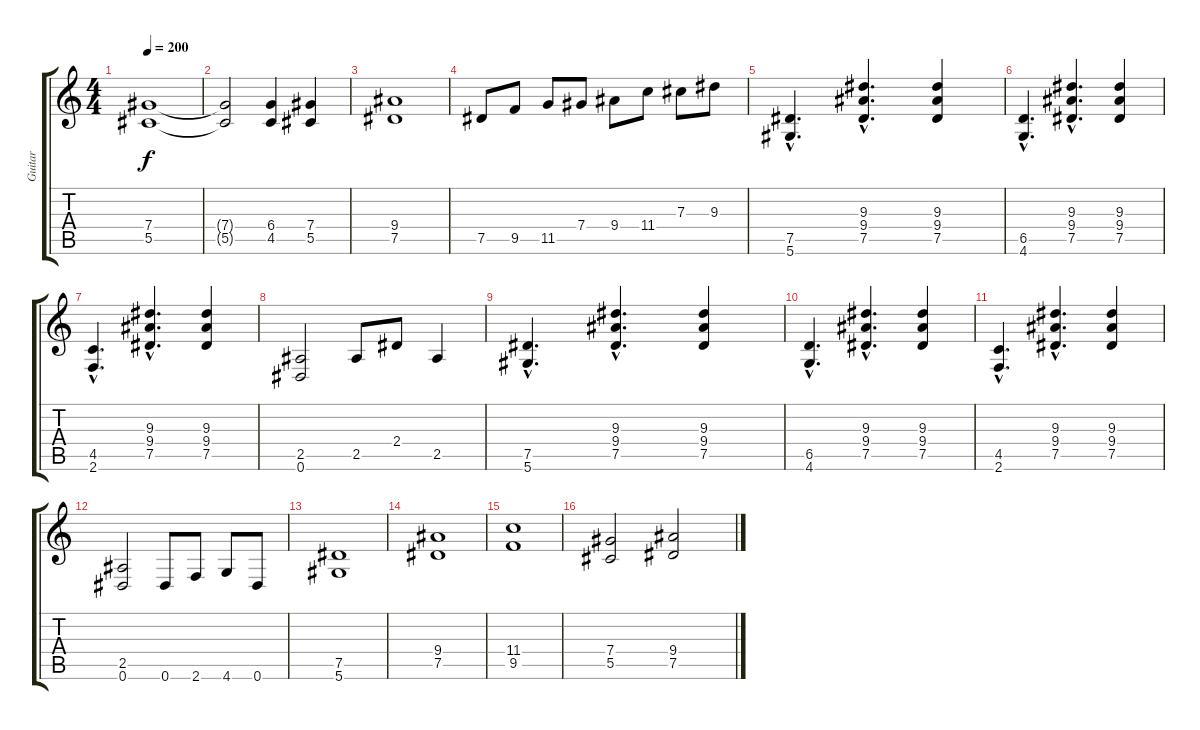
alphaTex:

\track ("Guitar" "Guitar") {instrument distortionguitar}
\staff {score tabs}
\tuning (Eb4 Bb3 Gb3 Db3 Ab2 Eb2) {hide}
\ts (4 4)
\tempo 200
\clef g2
\ks c
(7.4 5.5).1{dy f} |
(7.4{t} 5.5{t}).2 (6.4 4.5).4 (7.4 5.5).4 |
(9.4 7.5).1 |
7.5.8 9.5.8 11.5.8 7.4.8 9.4.8 11.4.8 7.3.8 9.3.8 |
(7.5{hac} 5.6{hac}).4{d} (9.3{hac} 9.4{hac} 7.5{hac}).4{d} (9.3 9.4 7.5).4 |
(6.5{hac} 4.6{hac}).4{d} (9.3{hac} 9.4{hac} 7.5{hac}).4{d} (9.3 9.4 7.5).4 |
(4.5{hac} 2.6{hac}).4{d} (9.3{hac} 9.4{hac} 7.5{hac}).4{d} (9.3 9.4 7.5).4 |
(2.5 0.6).2 2.5.8 2.4.8 2.5.4 |
(7.5{hac} 5.6{hac}).4{d} (9.3{hac} 9.4{hac} 7.5{hac}).4{d} (9.3 9.4 7.5).4 |
(6.5{hac} 4.6{hac}).4{d} (9.3{hac} 9.4{hac} 7.5{hac}).4{d} (9.3 9.4 7.5).4 |
(4.5{hac} 2.6{hac}).4{d} (9.3{hac} 9.4{hac} 7.5{hac}).4{d} (9.3 9.4 7.5).4 |
(2.5 0.6).2 0.6.8 2.6.8 4.6.8 0.6.8 |
(7.5 5.6).1 |
(9.4 7.5).1 |
(11.4 9.5).1 |
(7.4 5.5).2 (9.4 7.5).2
